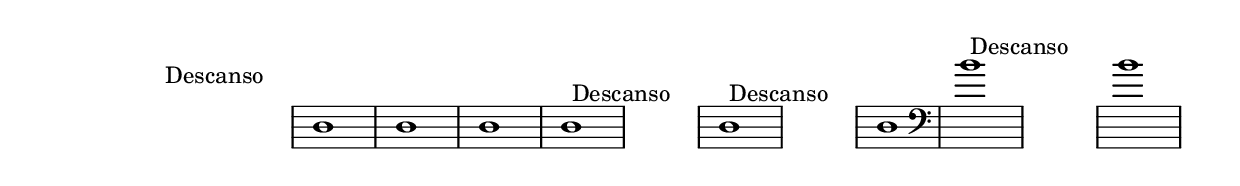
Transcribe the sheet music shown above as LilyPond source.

\version "2.14.2"

%%\header { texidoc="1 - Nota Nova"}

\relative c'' {
  \override Staff.TimeSignature #'transparent = ##t
  \override Score.BarNumber #'transparent = ##t
  \override Score.RehearsalMark #'font-size = #-2

  %% CLARINETE
  \tag #'cl {
    \override Staff.Clef #'transparent = ##t
    \stopStaff
    s1^\markup {\hspace #-7 "Descanso"}
  }
  %% FLAUTA
  \tag #'fl {
    \override Staff.Clef #'transparent = ##f
    \startStaff
    b1
  }
  %% OBOÉ
  \tag #'ob {
    b
  }
  %% SAX ALTO
  \tag #'saxa {
    b
  }
  %% SAX TENOR
  \tag #'saxt {
    b
  }
  %% SAX GENES
  \tag #'saxg {
    \override Staff.Clef #'transparent = ##t
    \stopStaff
    s^\markup {\hspace #-7 "Descanso"}
  }
  %% TROMPETE
  \tag #'tpt {
    \override Staff.Clef #'transparent = ##f
    \startStaff
    b
  }
  %% TROMPA
  \tag #'tpa {
    \override Staff.Clef #'transparent = ##t
    \stopStaff
    s^\markup {\hspace #-7 "Descanso"}
  }
  %% TROMPA OP
  \tag #'tpaop {
    \override Staff.Clef #'transparent = ##f
    \startStaff
    b
  }
  %% TROMBONE
  \tag #'tbn {
    \clef bass
    b
  }
  %% TUBA MIB
  \tag #'tbamib {
    \clef bass
    \override Staff.Clef #'transparent = ##t
    \stopStaff
    s^\markup {\hspace #-7 "Descanso"}
  }
  %% TUBA SIB
  \tag #'tbasib {
    \override Staff.Clef #'transparent = ##f
    \startStaff
    \clef bass
    b
  }

  %% END DOCUMENT
}
